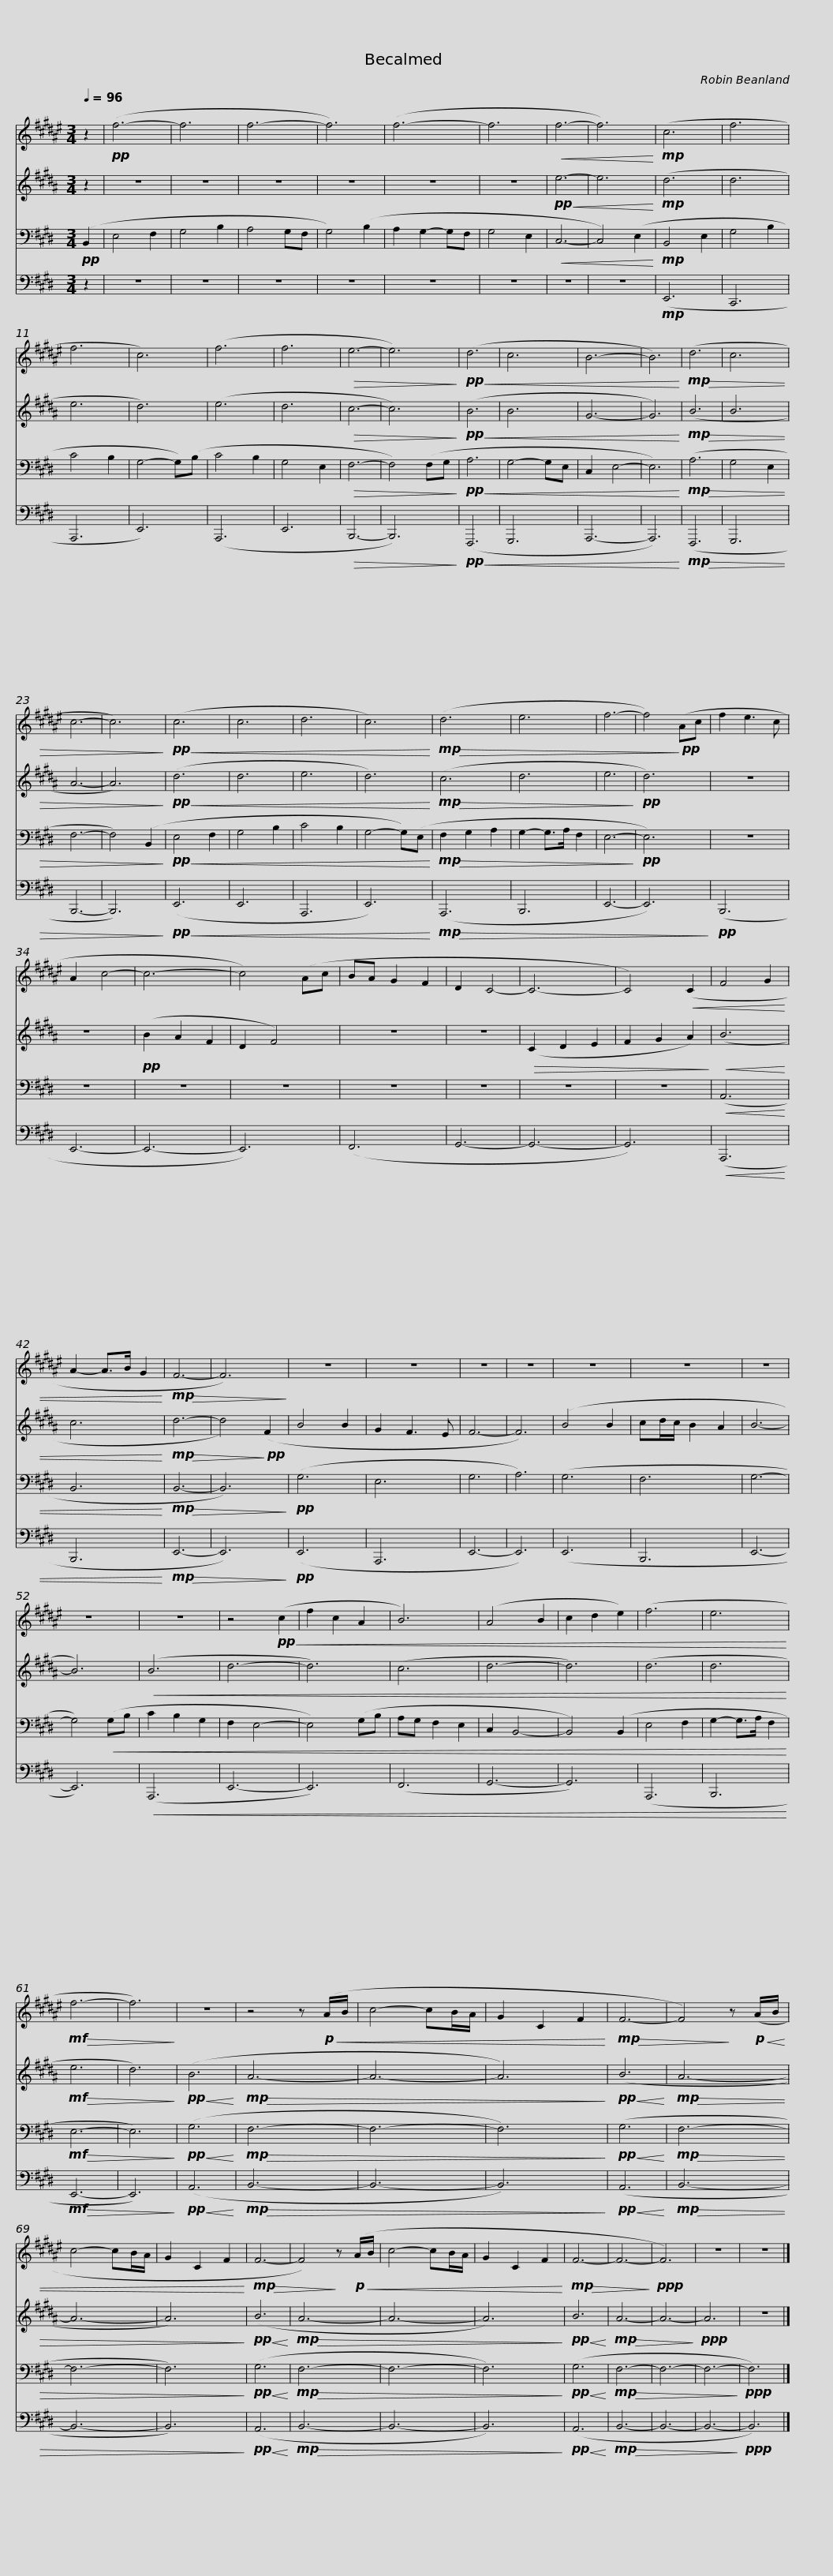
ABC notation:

X:1
%%score 1 2 3 4
L:1/8
Q:1/4=96
M:3/4
I:linebreak $
K:E
V:1 treble transpose=-2
V:2 treble transpose=-7
V:3 bass
V:4 bass
V:1
[K:F#] z2 |!pp! (f6- | f6 | f6- | f6) | %5
 (f6- | f6 |!<(! f6- | f6)!<)! |!mp! (c6 | %10
 f6 | f6 | c6) |$ (f6 | f6 | %15
!>(! e6- | e6)!>)! |!pp!!<(! (d6 | c6 | B6- | %20
 B6)!<)! |!mp!!>(! (d6 | c6 | c6- | c6)!>)! | %25
!pp!!<(! (c6 | c6 |$ d6 | c6)!<)! |!mp!!>(! (d6 | %30
 e6 | f6- | f4)!>)!!pp! (Ac | f2 e3 c | A2 c4- | %35
 c6- | c4) (Ac | BA G2 F2 |$ D2 C4- | C6- | %40
 C4)!<(! (C2 | F4 G2 | A2- A>B G2!<)! |!mp!!>(! F6- | F6)!>)! | %45
 z6 | z6 | z6 | z6 | z6 |$ %50
 z6 | z6 | z6 | z6 | z4!pp!!<(! (c2 | %55
 f2 c2 A2 | B6) | (A4 B2 | c2 d2 e2) | (f6 |$ %60
 e6!<)! |!mf!!>(! f6- | f6)!>)! | z6 | z4 z!p!!<(! (A/B/ | %65
 c4- cB/A/ | G2 C2 F2!<)! |!mp!!>(! F6- | F4)!>)! z!p!!<(! (A/B/ | c4- cB/A/ | %70
 G2 C2 F2!<)! |!mp!!>(! F6- |$ F4)!>)! z!p!!<(! (A/B/ | c4- cB/A/ | G2 C2 F2!<)! | %75
!mp!!>(! F6- | F6-!>)! |!ppp! F6) | z6 | z6 |] %80
V:2
[K:B] z2 | z6 | z6 | z6 | z6 | %5
 z6 | z6 |!pp!!<(! e6- | e6!<)! |!mp! (d6 | %10
 d6 | e6 | d6) |$ (e6 | d6 | %15
!>(! c6- | c6)!>)! |!pp!!<(! (B6 | B6 | G6- | %20
 G6)!<)! |!mp!!>(! (B6 | B6 | A6- | A6)!>)! | %25
!pp!!<(! (d6 | d6 |$ e6 | d6)!<)! |!mp!!>(! (c6 | %30
 d6 | e6!>)! |!pp! d6) | z6 | z6 | %35
!pp! (B2 A2 F2 | D2 F4) | z6 |$ z6 |!>(! (C2 D2 E2 | %40
 F2 G2 A2)!>)! |!<(! (B6 | c6!<)! |!mp!!>(! d6- | d4)!>)!!pp! (F2 | %45
 B4 B2 | G2 F3 E | F6- | F6) | (B4 B2 |$ %50
 cd/c/ B2 A2 | B6- | B6) |!<(! (B6 | d6- | %55
 d6) | (c6 | d6- | d6) | (d6 |$ %60
 d6!<)! |!mf!!>(! e6 | d6)!>)! |!pp!!<(! (B6!<)! |!mp!!>(! A6- | %65
 A6- | A6)!>)! |!pp!!<(! (B6!<)! |!mp!!>(! A6- | A6- | %70
 A6)!>)! |!pp!!<(! (B6!<)! |$!mp!!>(! A6- | A6- | A6)!>)! | %75
!pp!!<(! B6!<)! |!mp!!>(! A6- | A6-!>)! |!ppp! A6 | z6 |] %80
V:3
!pp! (B,,2 | E,4 F,2 | G,4 B,2 | A,4 G,F, | G,4) (B,2 | %5
 A,2 G,2- G,F, | G,4 E,2 |!<(! C,6- | C,4) (E,2!<)! |!mp! B,,4 E,2 | %10
 G,4 B,2 | C4 B,2 | G,4- G,)(B, |$ C4 B,2 | G,4 E,2 | %15
!>(! F,6- | F,4) (F,G,!>)! |!pp!!<(! A,6 | G,4- G,E, | C,2 E,4- | %20
 E,6)!<)! |!mp!!>(! (A,6 | G,4 E,2 | F,6- | F,4) (B,,2!>)! | %25
!pp!!<(! E,4 F,2 | G,4 B,2 |$ C4 B,2 | G,4- G,)(E,!<)! |!mp!!>(! F,2 G,2 A,2 | %30
 G,2- G,>A, F,2 | E,6-!>)! |!pp! E,6) | z6 | z6 | %35
 z6 | z6 | z6 |$ z6 | z6 | %40
 z6 |!<(! (A,,6 | B,,6!<)! |!mp!!>(! B,,6- | B,,6)!>)! | %45
!pp! (G,6 | E,6 | G,6 | A,6) | (G,6 |$ %50
 F,6 | G,6- | G,4)!<(! (G,B, | C2 B,2 G,2 | F,2 E,4- | %55
 E,4) (G,B, | A,G, F,2 E,2 | C,2 B,,4- | B,,4) (B,,2 | E,4 F,2 |$ %60
 G,2- G,>A, F,2!<)! |!mf!!>(! E,6- | E,6)!>)! |!pp!!<(! (G,6!<)! |!mp!!>(! F,6- | %65
 F,6- | F,6)!>)! |!pp!!<(! (G,6!<)! |!mp!!>(! F,6- | F,6- | %70
 F,6)!>)! |!pp!!<(! (G,6!<)! |$!mp!!>(! F,6- | F,6- | F,6)!>)! | %75
!pp!!<(! (G,6!<)! |!mp!!>(! F,6- | F,6- | F,6-!>)! |!ppp! F,6) |] %80
V:4
 z2 | z6 | z6 | z6 | z6 | %5
 z6 | z6 | z6 | z6 |!mp! (E,,6 | %10
 C,,6 | A,,,6 | E,,6) |$ (A,,,6 | E,,6 | %15
!>(! B,,,6- | B,,,6)!>)! |!pp!!<(! (F,,,6 | G,,,6 | A,,,6- | %20
 A,,,6)!<)! |!mp!!>(! (F,,,6 | G,,,6 | B,,,6- | B,,,6)!>)! | %25
!pp!!<(! (E,,6 | E,,6 |$ A,,,6 | E,,6)!<)! |!mp!!>(! (A,,,6 | %30
 B,,,6 | E,,6- | E,,6)!>)! |!pp! (B,,,6 | E,,6- | %35
 E,,6- | E,,6) | (F,,6 |$ G,,6- | G,,6- | %40
 G,,6) |!<(! (A,,,6 | B,,,6!<)! |!mp!!>(! E,,6- | E,,6)!>)! | %45
!pp! (E,,6 | A,,,6 | E,,6- | E,,6) | (E,,6 |$ %50
 B,,,6 | E,,6- | E,,6) |!<(! (A,,,6 | E,,6- | %55
 E,,6) | (F,,6 | G,,6- | G,,6) | (A,,,6 |$ %60
 B,,,6!<)! |!mf!!>(! E,,6- | E,,6)!>)! |!pp!!<(! (A,,6!<)! |!mp!!>(! B,,6- | %65
 B,,6- | B,,6)!>)! |!pp!!<(! (A,,6!<)! |!mp!!>(! B,,6- | B,,6- | %70
 B,,6)!>)! |!pp!!<(! (A,,6!<)! |$!mp!!>(! B,,6- | B,,6- | B,,6)!>)! | %75
!pp!!<(! (A,,6!<)! |!mp!!>(! B,,6- | B,,6- | B,,6-!>)! |!ppp! B,,6) |] %80
